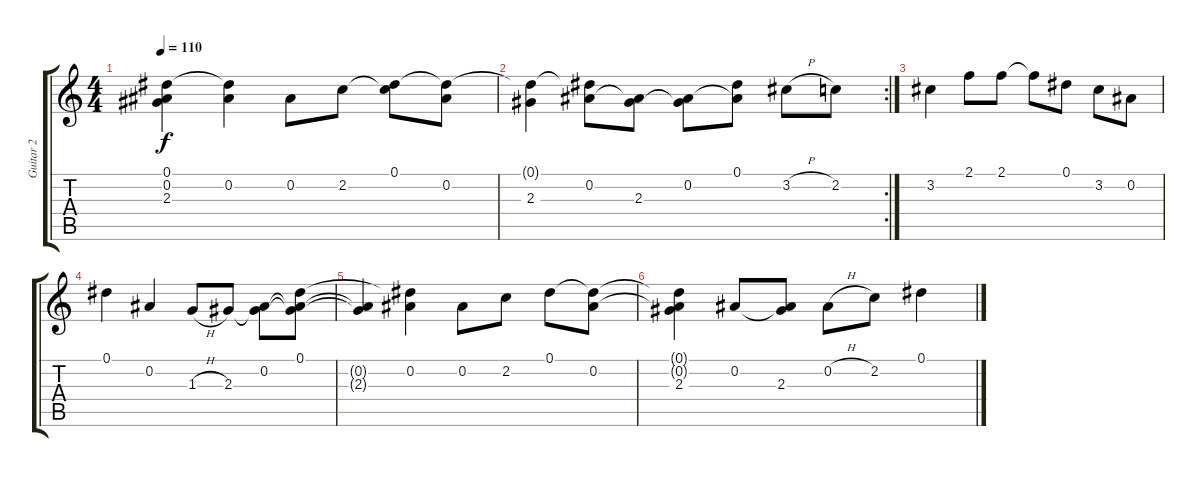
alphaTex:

\track ("Guitar 2" "Guitar 2") {instrument electricguitarclean}
\staff {score tabs}
\tuning (Eb4 Bb3 Gb3 Db3 Ab2 Eb2) {hide}
\ts (4 4)
\tempo 110
\clef g2
\ks c
(0.1{t} 0.2{t} 2.3{t}).4{dy f} (0.1{t} 0.2).4{instrument overdrivenguitar} 0.2.8 2.2.8 (0.1 2.2{t}).8 (0.1{t} 0.2).8 |
\rc 2
(0.1{t} 2.3).4 (0.1{t} 0.2).8 (0.2{t} 2.3).8 (0.2 2.3{t}).8 (0.1 0.2{t}).8 3.2{h}.8 2.2.8 |
3.2.4{instrument overdrivenguitar} 2.1.8 2.1.8 2.1{t}.8 0.1.8 3.2.8 0.2.8 |
0.1.4 0.2.4 1.3{h}.8 2.3.8 (0.2 2.3{t}).8 (0.1 0.2{t} 2.3{t}).8 |
(0.2{t} 2.3{t}).4 (0.1{t} 0.2).4{instrument overdrivenguitar} 0.2.8 2.2.8 0.1.8 (0.1{t} 0.2).8 |
(0.1{t} 0.2{t} 2.3).4 0.2.8 (0.2{t} 2.3).8 0.2{h}.8 2.2.8 0.1.4
